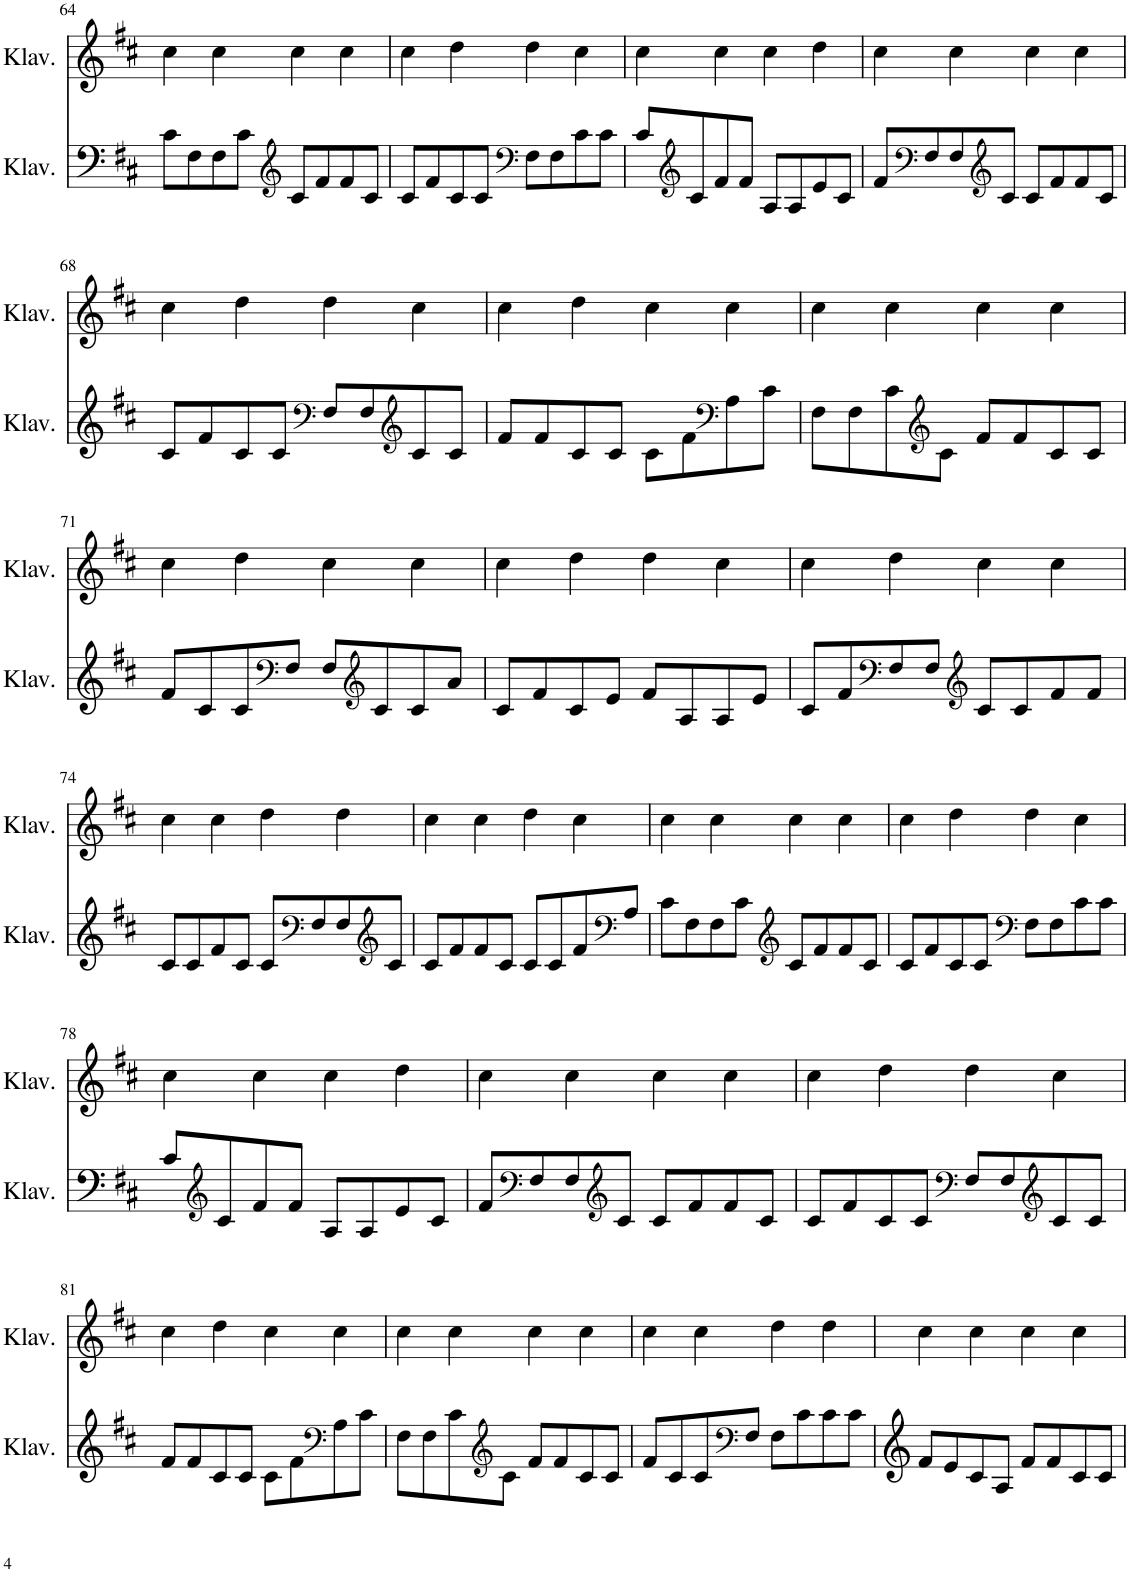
**kern	**kern
*part2	*part1
*staff2	*staff1
*I"Klavier	*I"Klavier
*I'Klav.	*I'Klav.
!!LO:PB:g=z
*clefF4	*clefG2
*k[f#c#]	*k[f#c#]
*M4/4	*M4/4
=64	=64
8c#\L	4cc#\
8F#\	.
8F#\	4cc#\
8c#\J	.
*clefG2	*
8c#/L	4cc#\
8f#/	.
8f#/	4cc#\
8c#/J	.
=65	=65
8c#/L	4cc#\
8f#/	.
8c#/	4dd\
8c#/J	.
*clefF4	*
8F#\L	4dd\
8F#\	.
8c#\	4cc#\
8c#\J	.
=66	=66
8c#/L	4cc#\
*clefG2	*
8c#/	.
8f#/	4cc#\
8f#/J	.
8A/L	4cc#\
8A/	.
8e/	4dd\
8c#/J	.
=67	=67
8f#/L	4cc#\
*clefF4	*
8F#/	.
8F#/	4cc#\
*clefG2	*
8c#/J	.
8c#/L	4cc#\
8f#/	.
8f#/	4cc#\
8c#/J	.
!!LO:LB:g=z
=68	=68
8c#/L	4cc#\
8f#/	.
8c#/	4dd\
8c#/J	.
*clefF4	*
8F#/L	4dd\
8F#/	.
*clefG2	*
8c#/	4cc#\
8c#/J	.
=69	=69
8f#/L	4cc#\
8f#/	.
8c#/	4dd\
8c#/J	.
8c#\L	4cc#\
8f#\	.
*clefF4	*
8A\	4cc#\
8c#\J	.
=70	=70
8F#\L	4cc#\
8F#\	.
8c#\	4cc#\
*clefG2	*
8c#\J	.
8f#/L	4cc#\
8f#/	.
8c#/	4cc#\
8c#/J	.
!!LO:LB:g=z
=71	=71
8f#/L	4cc#\
8c#/	.
8c#/	4dd\
*clefF4	*
8F#/J	.
8F#/L	4cc#\
*clefG2	*
8c#/	.
8c#/	4cc#\
8a/J	.
=72	=72
8c#/L	4cc#\
8f#/	.
8c#/	4dd\
8e/J	.
8f#/L	4dd\
8A/	.
8A/	4cc#\
8e/J	.
=73	=73
8c#/L	4cc#\
8f#/	.
*clefF4	*
8F#/	4dd\
8F#/J	.
*clefG2	*
8c#/L	4cc#\
8c#/	.
8f#/	4cc#\
8f#/J	.
!!LO:LB:g=z
=74	=74
8c#/L	4cc#\
8c#/	.
8f#/	4cc#\
8c#/J	.
8c#/L	4dd\
*clefF4	*
8F#/	.
8F#/	4dd\
*clefG2	*
8c#/J	.
=75	=75
8c#/L	4cc#\
8f#/	.
8f#/	4cc#\
8c#/J	.
8c#/L	4dd\
8c#/	.
8f#/	4cc#\
*clefF4	*
8A/J	.
=76	=76
8c#\L	4cc#\
8F#\	.
8F#\	4cc#\
8c#\J	.
*clefG2	*
8c#/L	4cc#\
8f#/	.
8f#/	4cc#\
8c#/J	.
=77	=77
8c#/L	4cc#\
8f#/	.
8c#/	4dd\
8c#/J	.
*clefF4	*
8F#\L	4dd\
8F#\	.
8c#\	4cc#\
8c#\J	.
!!LO:LB:g=z
=78	=78
8c#/L	4cc#\
*clefG2	*
8c#/	.
8f#/	4cc#\
8f#/J	.
8A/L	4cc#\
8A/	.
8e/	4dd\
8c#/J	.
=79	=79
8f#/L	4cc#\
*clefF4	*
8F#/	.
8F#/	4cc#\
*clefG2	*
8c#/J	.
8c#/L	4cc#\
8f#/	.
8f#/	4cc#\
8c#/J	.
=80	=80
8c#/L	4cc#\
8f#/	.
8c#/	4dd\
8c#/J	.
*clefF4	*
8F#/L	4dd\
8F#/	.
*clefG2	*
8c#/	4cc#\
8c#/J	.
!!LO:LB:g=z
=81	=81
8f#/L	4cc#\
8f#/	.
8c#/	4dd\
8c#/J	.
8c#\L	4cc#\
8f#\	.
*clefF4	*
8A\	4cc#\
8c#\J	.
=82	=82
8F#\L	4cc#\
8F#\	.
8c#\	4cc#\
*clefG2	*
8c#\J	.
8f#/L	4cc#\
8f#/	.
8c#/	4cc#\
8c#/J	.
=83	=83
8f#/L	4cc#\
8c#/	.
8c#/	4cc#\
*clefF4	*
8F#/J	.
8F#\L	4dd\
8c#\	.
8c#\	4dd\
8c#\J	.
=84	=84
8f#/L	4cc#\
8e/	.
8c#/	4cc#\
8A/J	.
8f#/L	4cc#\
8f#/	.
8c#/	4cc#\
8c#/J	.
=	=
*-	*-
